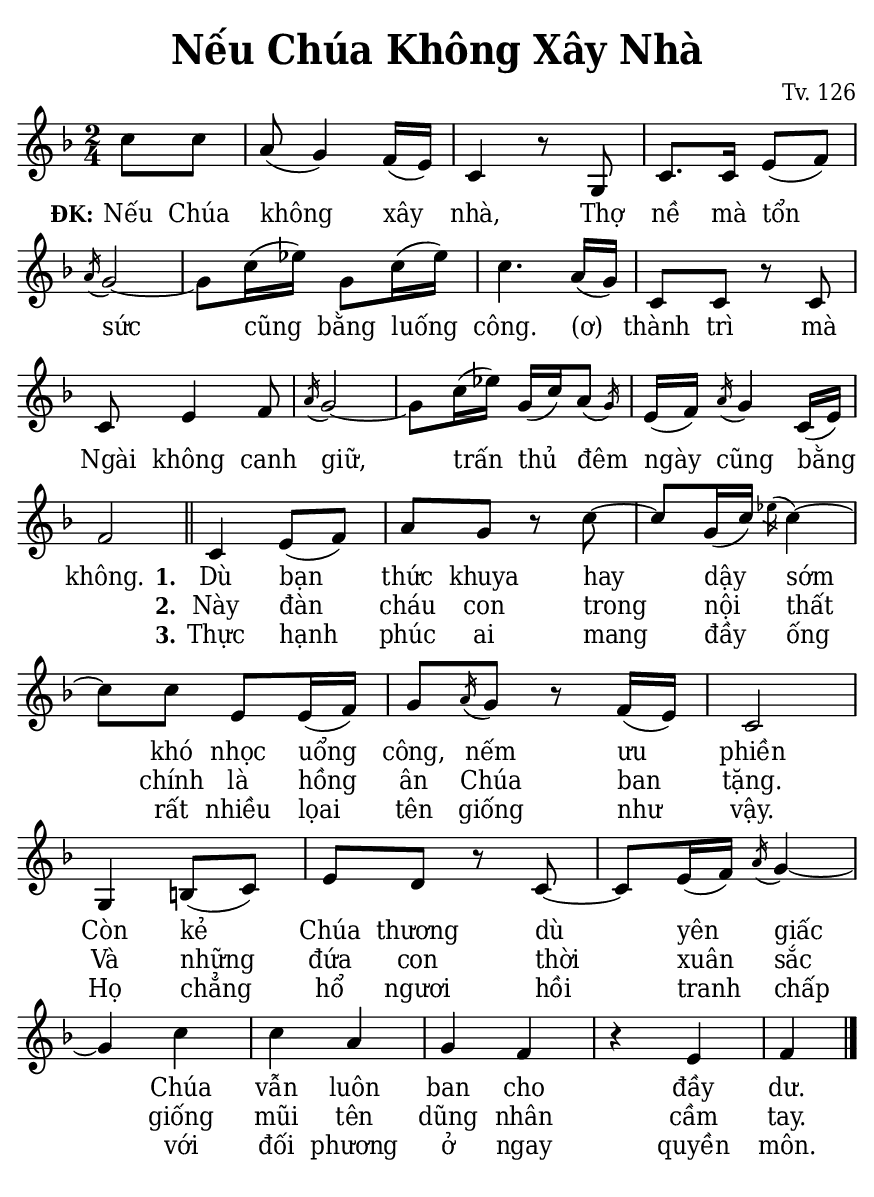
% Cài đặt chung\
\version "2.22.1"
\include "english.ly"

\header {
  title = \markup { \fontsize #1 "Nếu Chúa Không Xây Nhà" }
  composer = "Tv. 126"
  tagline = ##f
}

% Nhạc phiên khúc
nhacPhienKhucSop = \relative c'' {
  \partial 4 c8 c |
  a (g4) f16 (e) |
  c4 r8 g |
  c8. c16 e8 (f) |
  \slashedGrace { a16 ( } g2) ~ |
  g8 c16 (ef) g,8 c16 (ef) |
  c4. a16 (g) |
  c,8 c r c |
  c e4 f8 |
  \slashedGrace { a16 ( } g2) ~ |
  g8 c16 (ef) g, (c)
  \afterGrace a8 ({
    \override Flag.stroke-style = #"grace"
    g16)}
  \revert Flag.stroke-style
  e (f) \slashedGrace { a16 ( } g4) c,16 (e) |
  f2 \bar "||"
  
  c4 e8 (f) |
  a g r c ~ |
  c g16 (c) \slashedGrace { \once \stemDown ef16 ^( } c4) ~ |
  c8 c e, e16 (f) |
  g8 \slashedGrace { a16 ( } g8) r f16 (e) |
  c2 |
  g4 b!8 (c) |
  e d r c ~ |
  c e16 (f) \slashedGrace { a16 ( } g4) ~ |
  g c c a |
  g f r e |
  f4 \bar "|."
}

nhacPhienKhucAlto = \relative c' {
  
}

% Lời phiên khúc
loiPhienKhucSop = \lyrics {
  \set stanza = "ĐK:"
  Nếu Chúa không xây nhà,
  Thợ nề mà tổn sức cũng bằng luống công.
  (ơ) thành trì mà Ngài không canh giữ,
  trấn thủ đêm ngày cũng bằng không.
  <<
    {
      \set stanza = "1."
      Dù bạn thức khuya hay dậy sớm khó nhọc uổng công,
      nếm ưu phiền
      Còn kẻ Chúa thương dù yên giấc
      Chúa vẫn luôn ban cho đầy dư.
    }
    \new Lyrics {
	    \set associatedVoice = "beSop"
	    \set stanza = "2."
	    Này đàn cháu con trong nội thất
	    chính là hồng ân Chúa ban tặng.
	    Và những đứa con thời xuân sắc
	    giống mũi tên dũng nhân cầm tay.
    }
    \new Lyrics {
	    \set associatedVoice = "beSop"
	    \set stanza = "3."
	    Thực hạnh phúc ai mang đầy ống
	    rất nhiều lọai tên giống như vậy.
	    Họ chẳng hổ ngươi hồi tranh chấp
	    với đối phương ở ngay quyền môn.
    }
  >>
}

% Dàn trang
\paper {
  #(set-paper-size "a5")
  top-margin = 3\mm
  bottom-margin = 3\mm
  left-margin = 3\mm
  right-margin = 3\mm
  indent = #0
  #(define fonts
	 (make-pango-font-tree "Deja Vu Serif Condensed"
	 		       "Deja Vu Serif Condensed"
			       "Deja Vu Serif Condensed"
			       (/ 20 20)))
  print-page-number = ##f
  page-count = #1
}

TongNhip = {
  \key f \major \time 2/4
  \set Timing.beamExceptions = #'()
  \set Timing.baseMoment = #(ly:make-moment 1/4)
}

% Đổi kích thước nốt cho bè phụ
notBePhu =
#(define-music-function (font-size music) (number? ly:music?)
   (for-some-music
     (lambda (m)
       (if (music-is-of-type? m 'rhythmic-event)
           (begin
             (set! (ly:music-property m 'tweaks)
                   (cons `(font-size . ,font-size)
                         (ly:music-property m 'tweaks)))
             #t)
           #f))
     music)
   music)

\score {
  \new ChoirStaff <<
    \new Staff \with {
        \consists "Merge_rests_engraver"
        printPartCombineTexts = ##f
      }
      <<
      \new Voice \TongNhip \partCombine 
        \nhacPhienKhucSop
        \notBePhu -1 { \nhacPhienKhucAlto }
      \new NullVoice = beSop \nhacPhienKhucSop
      \new Lyrics \lyricsto beSop \loiPhienKhucSop
      >>
  >>
  \layout {
    \override Lyrics.LyricSpace.minimum-distance = #1.5
    \override Score.BarNumber.break-visibility = ##(#f #f #f)
    \override Score.SpacingSpanner.uniform-stretching = ##t
  } 
}
